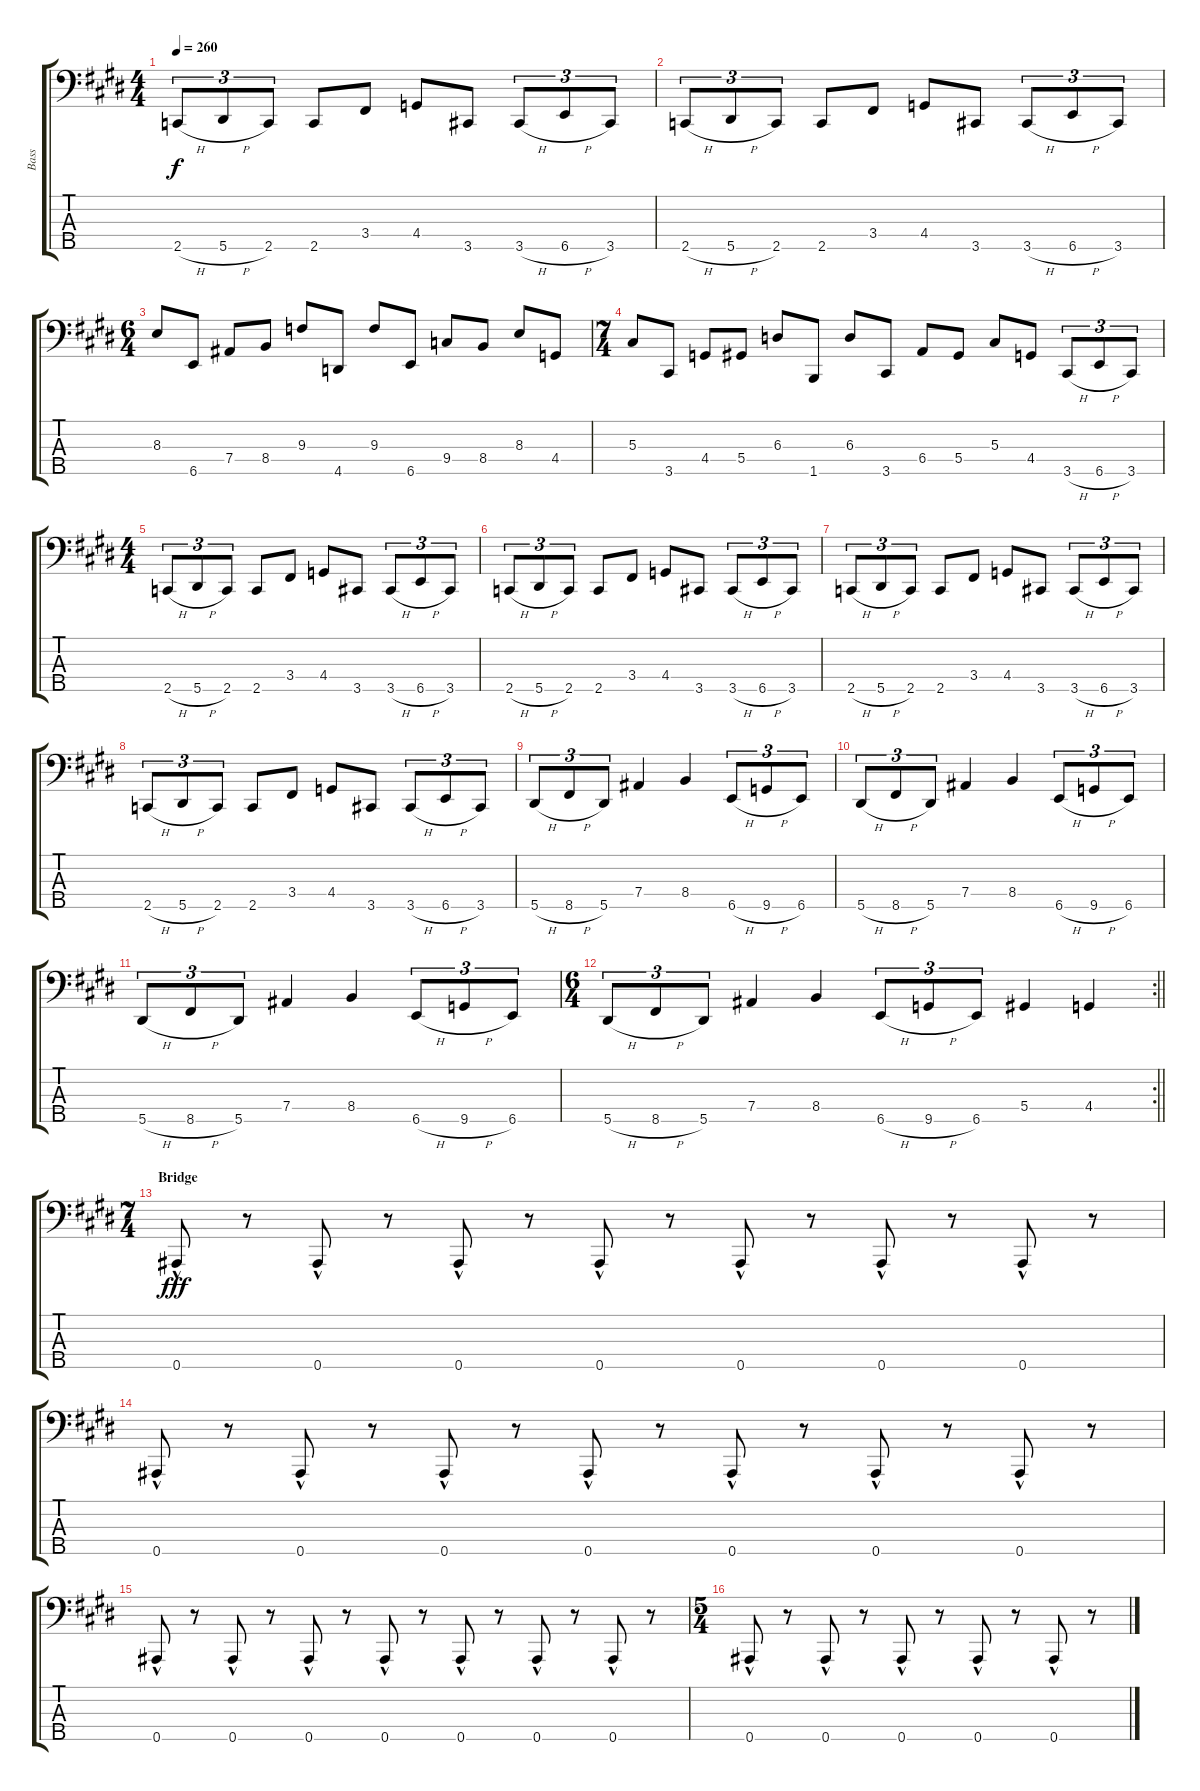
\track ("Bass" "Bass") {instrument electricbassfinger}
\staff {score tabs}
\tuning (Gb2 Db2 Ab1 Eb1 Bb0) {hide}
\ts (4 4)
\tempo 260
\clef f4
\ks c#minor
2.5{h}.8{tu (3 2) dy f} 5.5{h}.8{tu (3 2)} 2.5.8{tu (3 2)} 2.5.8 3.4.8 4.4.8 3.5.8 3.5{h}.8{tu (3 2)} 6.5{h}.8{tu (3 2)} 3.5.8{tu (3 2)} |
2.5{h}.8{tu (3 2)} 5.5{h}.8{tu (3 2)} 2.5.8{tu (3 2)} 2.5.8 3.4.8 4.4.8 3.5.8 3.5{h}.8{tu (3 2)} 6.5{h}.8{tu (3 2)} 3.5.8{tu (3 2)} |
\ts (6 4)
8.3.8 6.5.8 7.4.8 8.4.8 9.3.8 4.5.8 9.3.8 6.5.8 9.4.8 8.4.8 8.3.8 4.4.8 |
\ts (7 4)
5.3.8 3.5.8 4.4.8 5.4.8 6.3.8 1.5.8 6.3.8 3.5.8 6.4.8 5.4.8 5.3.8 4.4.8 3.5{h}.8{tu (3 2)} 6.5{h}.8{tu (3 2)} 3.5.8{tu (3 2)} |
\ts (4 4)
2.5{h}.8{tu (3 2)} 5.5{h}.8{tu (3 2)} 2.5.8{tu (3 2)} 2.5.8 3.4.8 4.4.8 3.5.8 3.5{h}.8{tu (3 2)} 6.5{h}.8{tu (3 2)} 3.5.8{tu (3 2)} |
2.5{h}.8{tu (3 2)} 5.5{h}.8{tu (3 2)} 2.5.8{tu (3 2)} 2.5.8 3.4.8 4.4.8 3.5.8 3.5{h}.8{tu (3 2)} 6.5{h}.8{tu (3 2)} 3.5.8{tu (3 2)} |
2.5{h}.8{tu (3 2)} 5.5{h}.8{tu (3 2)} 2.5.8{tu (3 2)} 2.5.8 3.4.8 4.4.8 3.5.8 3.5{h}.8{tu (3 2)} 6.5{h}.8{tu (3 2)} 3.5.8{tu (3 2)} |
2.5{h}.8{tu (3 2)} 5.5{h}.8{tu (3 2)} 2.5.8{tu (3 2)} 2.5.8 3.4.8 4.4.8 3.5.8 3.5{h}.8{tu (3 2)} 6.5{h}.8{tu (3 2)} 3.5.8{tu (3 2)} |
5.5{h}.8{tu (3 2)} 8.5{h}.8{tu (3 2)} 5.5.8{tu (3 2)} 7.4.4 8.4.4 6.5{h}.8{tu (3 2)} 9.5{h}.8{tu (3 2)} 6.5.8{tu (3 2)} |
5.5{h}.8{tu (3 2)} 8.5{h}.8{tu (3 2)} 5.5.8{tu (3 2)} 7.4.4 8.4.4 6.5{h}.8{tu (3 2)} 9.5{h}.8{tu (3 2)} 6.5.8{tu (3 2)} |
5.5{h}.8{tu (3 2)} 8.5{h}.8{tu (3 2)} 5.5.8{tu (3 2)} 7.4.4 8.4.4 6.5{h}.8{tu (3 2)} 9.5{h}.8{tu (3 2)} 6.5.8{tu (3 2)} |
\rc 2
\ts (6 4)
\barLineRight lightlight
5.5{h}.8{tu (3 2)} 8.5{h}.8{tu (3 2)} 5.5.8{tu (3 2)} 7.4.4 8.4.4 6.5{h}.8{tu (3 2)} 9.5{h}.8{tu (3 2)} 6.5.8{tu (3 2)} 5.4.4 4.4.4 |
\ts (7 4)
\section ("" "Bridge")
0.5{hac}.8{dy fff} r.8 0.5{hac}.8 r.8 0.5{hac}.8 r.8 0.5{hac}.8 r.8 0.5{hac}.8 r.8 0.5{hac}.8 r.8 0.5{hac}.8 r.8 |
0.5{hac}.8 r.8 0.5{hac}.8 r.8 0.5{hac}.8 r.8 0.5{hac}.8 r.8 0.5{hac}.8 r.8 0.5{hac}.8 r.8 0.5{hac}.8 r.8 |
0.5{hac}.8 r.8 0.5{hac}.8 r.8 0.5{hac}.8 r.8 0.5{hac}.8 r.8 0.5{hac}.8 r.8 0.5{hac}.8 r.8 0.5{hac}.8 r.8 |
\ts (5 4)
0.5{hac}.8 r.8 0.5{hac}.8 r.8 0.5{hac}.8 r.8 0.5{hac}.8 r.8 0.5{hac}.8 r.8
